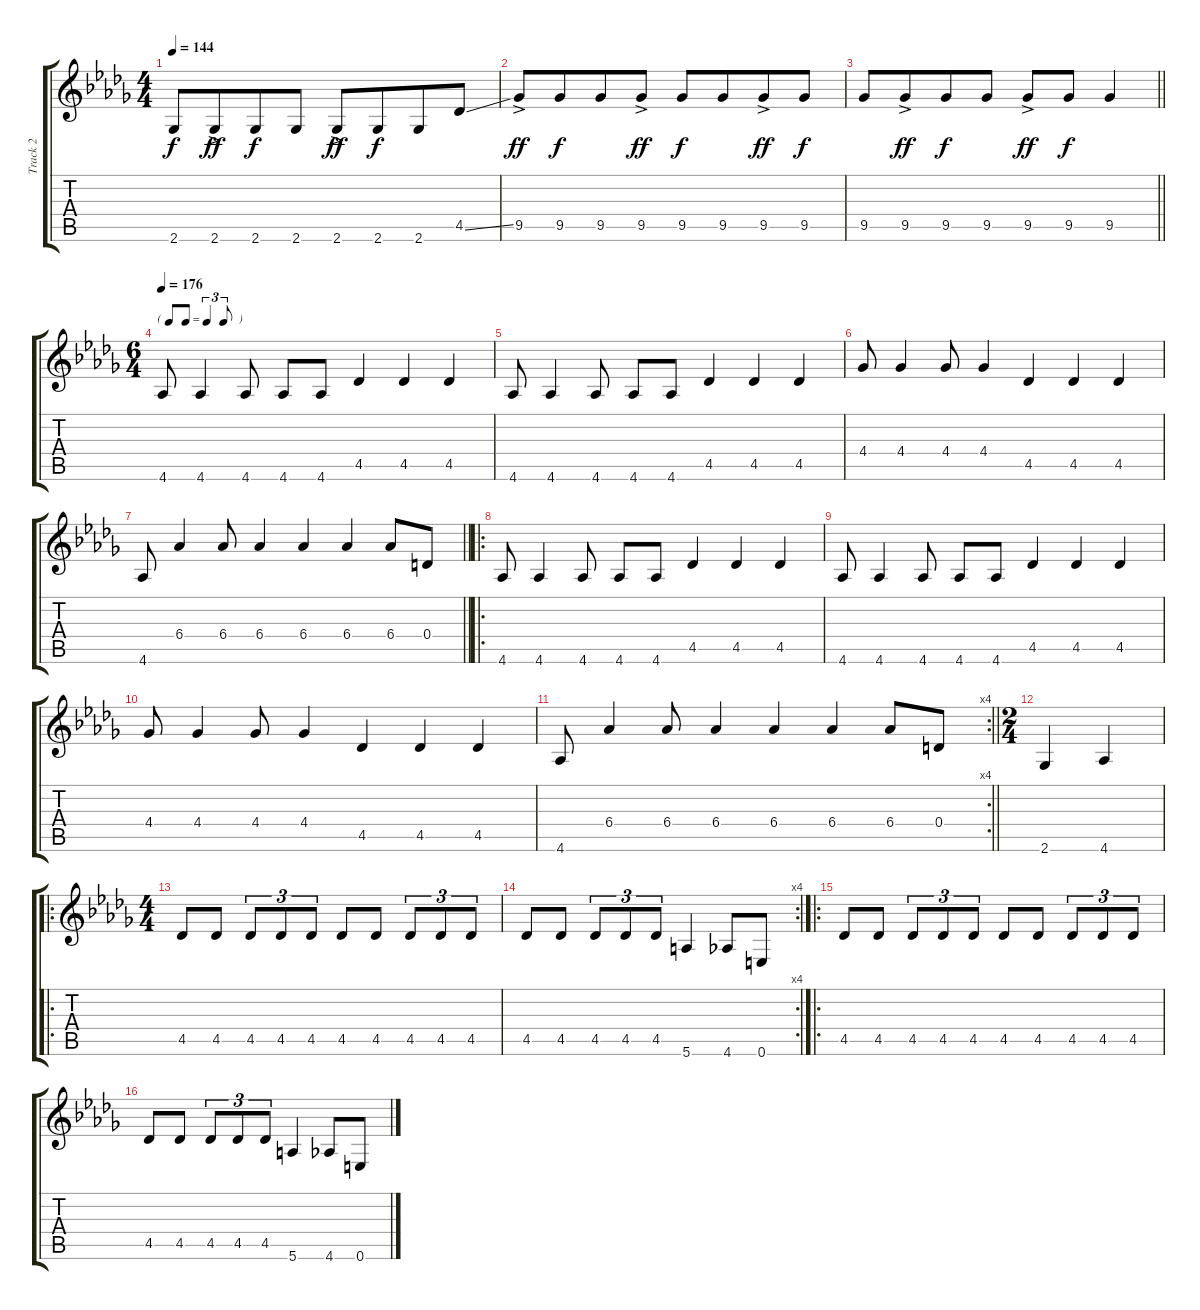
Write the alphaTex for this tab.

\track ("Track 2" "Track 2") {instrument electricbasspick}
\staff {score tabs}
\tuning (E4 B3 G3 D3 A2 E2) {hide}
\ts (4 4)
\tempo 144
\clef g2
\ks db
2.6.8{dy f} 2.6{ac}.8{dy ff beam merge} 2.6.8{dy f} 2.6.8 2.6{ac}.8{dy ff} 2.6.8{dy f beam merge} 2.6.8 4.5{ss}.8 |
9.5{ac}.8{dy ff} 9.5.8{dy f beam merge} 9.5.8 9.5{ac}.8{dy ff} 9.5.8{dy f} 9.5.8{beam merge} 9.5{ac}.8{dy ff} 9.5.8{dy f} |
\barLineRight lightlight
9.5.8 9.5{ac}.8{dy ff beam merge} 9.5.8{dy f} 9.5.8 9.5{ac}.8{dy ff} 9.5.8{dy f} 9.5.4 |
\ts (6 4)
\tf triplet8th
\tempo 176
4.6.8 4.6.4 4.6.8{beam split} 4.6.8 4.6.8 4.5.4 4.5.4 4.5.4 |
4.6.8 4.6.4 4.6.8{beam split} 4.6.8 4.6.8 4.5.4 4.5.4 4.5.4 |
4.4.8 4.4.4 4.4.8 4.4.4 4.5.4 4.5.4 4.5.4 |
\barLineRight lightlight
4.6.8 6.4.4 6.4.8 6.4.4 6.4.4 6.4.4 6.4.8 0.4.8 |
\ro
4.6.8 4.6.4 4.6.8{beam split} 4.6.8 4.6.8 4.5.4 4.5.4 4.5.4 |
4.6.8 4.6.4 4.6.8{beam split} 4.6.8 4.6.8 4.5.4 4.5.4 4.5.4 |
4.4.8 4.4.4 4.4.8 4.4.4 4.5.4 4.5.4 4.5.4 |
\rc 4
\barLineRight lightlight
4.6.8 6.4.4 6.4.8 6.4.4 6.4.4 6.4.4 6.4.8 0.4.8 |
\ts (2 4)
2.6.4 4.6.4 |
\ro
\ts (4 4)
4.5.8 4.5.8 4.5.8{tu (3 2)} 4.5.8{tu (3 2)} 4.5.8{tu (3 2)} 4.5.8 4.5.8 4.5.8{tu (3 2)} 4.5.8{tu (3 2)} 4.5.8{tu (3 2)} |
\rc 4
4.5.8 4.5.8 4.5.8{tu (3 2)} 4.5.8{tu (3 2)} 4.5.8{tu (3 2)} 5.6.4 4.6.8 0.6.8 |
\ro
4.5.8 4.5.8 4.5.8{tu (3 2)} 4.5.8{tu (3 2)} 4.5.8{tu (3 2)} 4.5.8 4.5.8 4.5.8{tu (3 2)} 4.5.8{tu (3 2)} 4.5.8{tu (3 2)} |
4.5.8 4.5.8 4.5.8{tu (3 2)} 4.5.8{tu (3 2)} 4.5.8{tu (3 2)} 5.6.4 4.6.8 0.6.8
